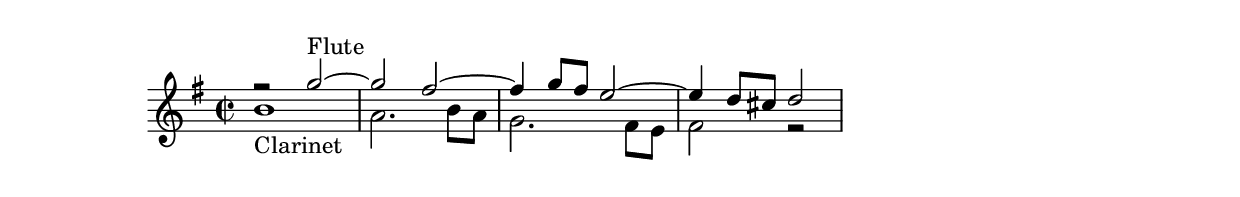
%% Do not edit this file; it is auto-generated from LSR http://lsr.dsi.unimi.it
%% This file is in the public domain.
\version "2.11.62"

\header {
  lsrtags = "contexts-and-engravers, midi"

  texidoces = "
Al producir una salida MIDI, el comportamiento predeterminado es
que cada pentagrama representa un canal MIDI, con todas las voces
de dicho pentagrama mezcladas.  Esto reduce al mínimo el riesgo de
que se agote el número de canales MIDI disponibles, pues existe un
máximo de 16 canales por pista.

Sin embargo, cuando se traslada el interpretador
@code{Staff_performer} al contexto @code{Voice}, cada voz de un
pentagrama puede tener su propio canal MIDI, como se muestra en el
siguiente ejemplo: a pesar de estar sobre el mismo pentagrama, se
crean dos canales MIDI, cada uno con un @code{midiInstrument}
distinto.

"
  doctitlees = "Modificar la salida MIDI para que tenga un canal por cada voz"

  texidoc = "
When outputting MIDI, the default behavior is for each staff to
represent one MIDI channel, with all the voices on a staff amalgamated.
This minimizes the risk of running out of MIDI channels, since there
are only 16 available per track.

However, by moving the @code{Staff_performer} to the @code{Voice}
context, each voice on a staff can have its own MIDI channel, as is
demonstrated by the following example: despite being on the same staff,
two MIDI channels are created, each with a different
@code{midiInstrument}. 

"
  doctitle = "Changing MIDI output to one channel per voice"
} % begin verbatim
\score {
  \new Staff <<
    \new Voice \relative c''' {
      \set midiInstrument = #"flute"
      \voiceOne
      \key g \major
      \time 2/2
      r2 g-"Flute" ~
      g fis ~
      fis4 g8 fis e2 ~
      e4 d8 cis d2
    }
    \new Voice \relative c'' {
      \set midiInstrument = #"clarinet"
      \voiceTwo
      b1-"Clarinet"
      a2. b8 a
      g2. fis8 e
      fis2 r
    }
  >>
  \layout { }
  \midi {
    \context {
      \Staff
      \remove "Staff_performer"
    }
    \context {
      \Voice
      \consists "Staff_performer"      
    }
    \context {
      \Score
      tempoWholesPerMinute = #(ly:make-moment 72 2)
    }
  }
}
